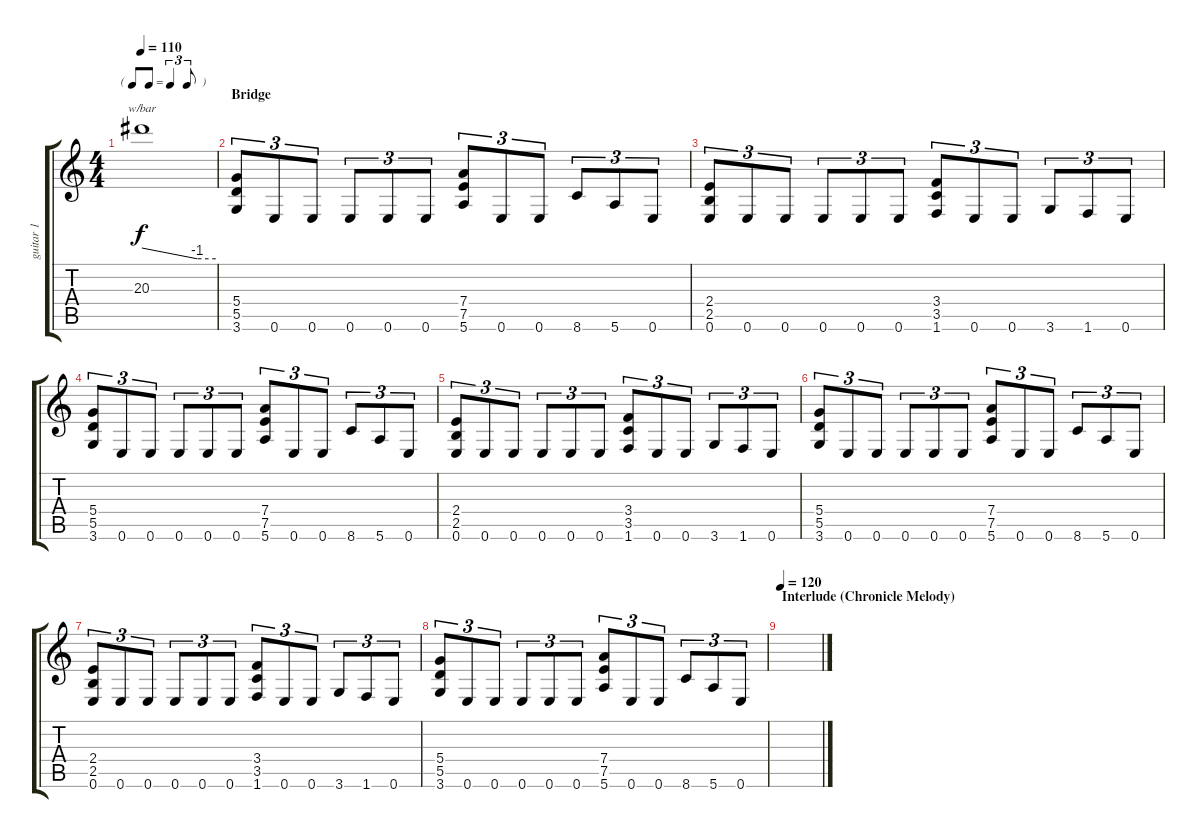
\track ("guitar 1" "guitar 1") {instrument overdrivenguitar}
\staff {score tabs}
\tuning (E4 B3 G3 D3 A2 E2) {hide}
\ts (4 4)
\tf triplet8th
\tempo 110
\clef g2
\ks c
20.3.1{tbe (custom default 0 0 45 -4 60 -4) dy f} |
\section ("" "Bridge")
(5.4 5.5 3.6).8{tu (3 2)} 0.6.8{tu (3 2)} 0.6.8{tu (3 2)} 0.6.8{tu (3 2)} 0.6.8{tu (3 2)} 0.6.8{tu (3 2)} (7.4 7.5 5.6).8{tu (3 2)} 0.6.8{tu (3 2)} 0.6.8{tu (3 2)} 8.6.8{tu (3 2)} 5.6.8{tu (3 2)} 0.6.8{tu (3 2)} |
(2.4 2.5 0.6).8{tu (3 2)} 0.6.8{tu (3 2)} 0.6.8{tu (3 2)} 0.6.8{tu (3 2)} 0.6.8{tu (3 2)} 0.6.8{tu (3 2)} (3.4 3.5 1.6).8{tu (3 2)} 0.6.8{tu (3 2)} 0.6.8{tu (3 2)} 3.6.8{tu (3 2)} 1.6.8{tu (3 2)} 0.6.8{tu (3 2)} |
(5.4 5.5 3.6).8{tu (3 2)} 0.6.8{tu (3 2)} 0.6.8{tu (3 2)} 0.6.8{tu (3 2)} 0.6.8{tu (3 2)} 0.6.8{tu (3 2)} (7.4 7.5 5.6).8{tu (3 2)} 0.6.8{tu (3 2)} 0.6.8{tu (3 2)} 8.6.8{tu (3 2)} 5.6.8{tu (3 2)} 0.6.8{tu (3 2)} |
(2.4 2.5 0.6).8{tu (3 2)} 0.6.8{tu (3 2)} 0.6.8{tu (3 2)} 0.6.8{tu (3 2)} 0.6.8{tu (3 2)} 0.6.8{tu (3 2)} (3.4 3.5 1.6).8{tu (3 2)} 0.6.8{tu (3 2)} 0.6.8{tu (3 2)} 3.6.8{tu (3 2)} 1.6.8{tu (3 2)} 0.6.8{tu (3 2)} |
(5.4 5.5 3.6).8{tu (3 2)} 0.6.8{tu (3 2)} 0.6.8{tu (3 2)} 0.6.8{tu (3 2)} 0.6.8{tu (3 2)} 0.6.8{tu (3 2)} (7.4 7.5 5.6).8{tu (3 2)} 0.6.8{tu (3 2)} 0.6.8{tu (3 2)} 8.6.8{tu (3 2)} 5.6.8{tu (3 2)} 0.6.8{tu (3 2)} |
(2.4 2.5 0.6).8{tu (3 2)} 0.6.8{tu (3 2)} 0.6.8{tu (3 2)} 0.6.8{tu (3 2)} 0.6.8{tu (3 2)} 0.6.8{tu (3 2)} (3.4 3.5 1.6).8{tu (3 2)} 0.6.8{tu (3 2)} 0.6.8{tu (3 2)} 3.6.8{tu (3 2)} 1.6.8{tu (3 2)} 0.6.8{tu (3 2)} |
(5.4 5.5 3.6).8{tu (3 2)} 0.6.8{tu (3 2)} 0.6.8{tu (3 2)} 0.6.8{tu (3 2)} 0.6.8{tu (3 2)} 0.6.8{tu (3 2)} (7.4 7.5 5.6).8{tu (3 2)} 0.6.8{tu (3 2)} 0.6.8{tu (3 2)} 8.6.8{tu (3 2)} 5.6.8{tu (3 2)} 0.6.8{tu (3 2)} |
\section ("" "Interlude (Chronicle Melody)")
\tempo 120
